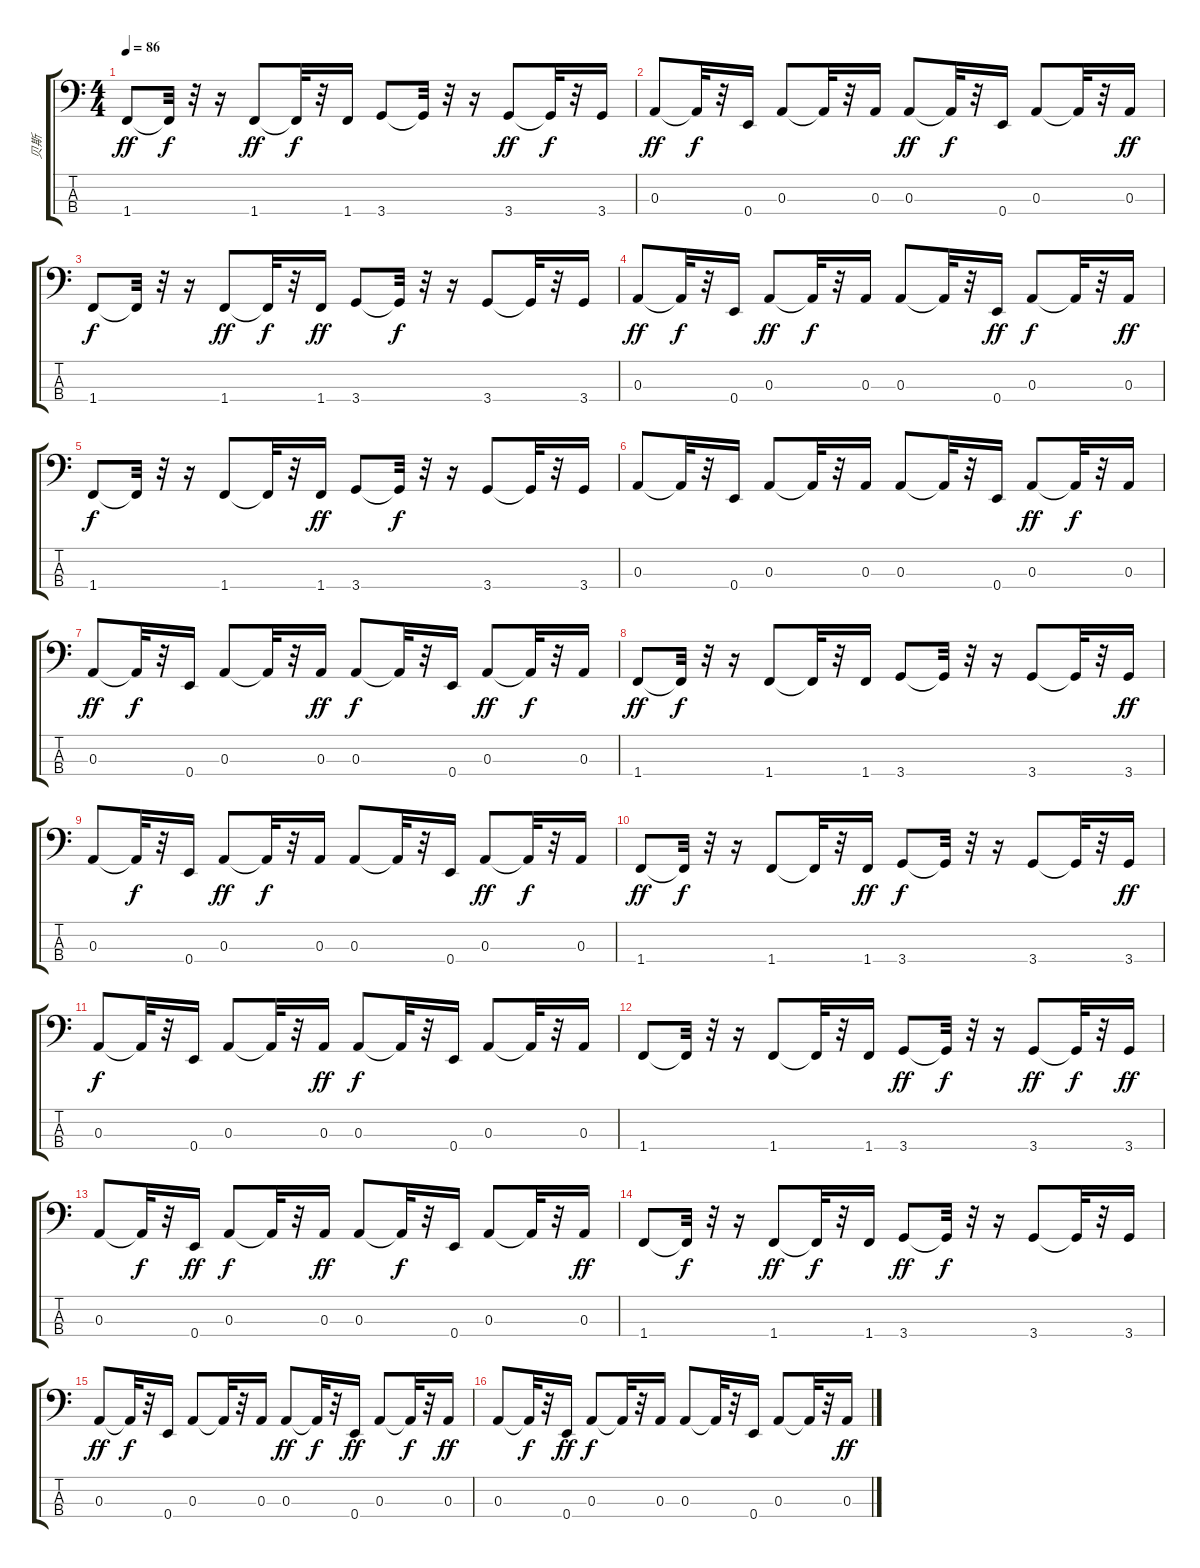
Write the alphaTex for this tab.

\track ("贝斯" "贝斯") {instrument electricbasspick}
\staff {score tabs}
\tuning (G2 D2 A1 E1) {hide}
\ts (4 4)
\tempo 86
\clef f4
\ks c
1.4.8{dy ff} 1.4{t}.32{dy f} r.32 r.16 1.4.8{dy ff} 1.4{t}.32{dy f} r.32 1.4.16 3.4.8 3.4{t}.32 r.32 r.16 3.4.8{dy ff} 3.4{t}.32{dy f} r.32 3.4.16 |
0.3.8{dy ff} 0.3{t}.32{dy f} r.32 0.4.16 0.3.8 0.3{t}.32 r.32 0.3.16 0.3.8{dy ff} 0.3{t}.32{dy f} r.32 0.4.16 0.3.8 0.3{t}.32 r.32 0.3.16{dy ff} |
1.4.8{dy f} 1.4{t}.32 r.32 r.16 1.4.8{dy ff} 1.4{t}.32{dy f} r.32 1.4.16{dy ff} 3.4.8 3.4{t}.32{dy f} r.32 r.16 3.4.8 3.4{t}.32 r.32 3.4.16 |
0.3.8{dy ff} 0.3{t}.32{dy f} r.32 0.4.16 0.3.8{dy ff} 0.3{t}.32{dy f} r.32 0.3.16 0.3.8 0.3{t}.32 r.32 0.4.16{dy ff} 0.3.8{dy f} 0.3{t}.32 r.32 0.3.16{dy ff} |
1.4.8{dy f} 1.4{t}.32 r.32 r.16 1.4.8 1.4{t}.32 r.32 1.4.16{dy ff} 3.4.8 3.4{t}.32{dy f} r.32 r.16 3.4.8 3.4{t}.32 r.32 3.4.16 |
0.3.8 0.3{t}.32 r.32 0.4.16 0.3.8 0.3{t}.32 r.32 0.3.16 0.3.8 0.3{t}.32 r.32 0.4.16 0.3.8{dy ff} 0.3{t}.32{dy f} r.32 0.3.16 |
0.3.8{dy ff} 0.3{t}.32{dy f} r.32 0.4.16 0.3.8 0.3{t}.32 r.32 0.3.16{dy ff} 0.3.8{dy f} 0.3{t}.32 r.32 0.4.16 0.3.8{dy ff} 0.3{t}.32{dy f} r.32 0.3.16 |
1.4.8{dy ff} 1.4{t}.32{dy f} r.32 r.16 1.4.8 1.4{t}.32 r.32 1.4.16 3.4.8 3.4{t}.32 r.32 r.16 3.4.8 3.4{t}.32 r.32 3.4.16{dy ff} |
0.3.8 0.3{t}.32{dy f} r.32 0.4.16 0.3.8{dy ff} 0.3{t}.32{dy f} r.32 0.3.16 0.3.8 0.3{t}.32 r.32 0.4.16 0.3.8{dy ff} 0.3{t}.32{dy f} r.32 0.3.16 |
1.4.8{dy ff} 1.4{t}.32{dy f} r.32 r.16 1.4.8 1.4{t}.32 r.32 1.4.16{dy ff} 3.4.8{dy f} 3.4{t}.32 r.32 r.16 3.4.8 3.4{t}.32 r.32 3.4.16{dy ff} |
0.3.8{dy f} 0.3{t}.32 r.32 0.4.16 0.3.8 0.3{t}.32 r.32 0.3.16{dy ff} 0.3.8{dy f} 0.3{t}.32 r.32 0.4.16 0.3.8 0.3{t}.32 r.32 0.3.16 |
1.4.8 1.4{t}.32 r.32 r.16 1.4.8 1.4{t}.32 r.32 1.4.16 3.4.8{dy ff} 3.4{t}.32{dy f} r.32 r.16 3.4.8{dy ff} 3.4{t}.32{dy f} r.32 3.4.16{dy ff} |
0.3.8 0.3{t}.32{dy f} r.32 0.4.16{dy ff} 0.3.8{dy f} 0.3{t}.32 r.32 0.3.16{dy ff} 0.3.8 0.3{t}.32{dy f} r.32 0.4.16 0.3.8 0.3{t}.32 r.32 0.3.16{dy ff} |
1.4.8 1.4{t}.32{dy f} r.32 r.16 1.4.8{dy ff} 1.4{t}.32{dy f} r.32 1.4.16 3.4.8{dy ff} 3.4{t}.32{dy f} r.32 r.16 3.4.8 3.4{t}.32 r.32 3.4.16 |
0.3.8{dy ff} 0.3{t}.32{dy f} r.32 0.4.16 0.3.8 0.3{t}.32 r.32 0.3.16 0.3.8{dy ff} 0.3{t}.32{dy f} r.32 0.4.16{dy ff} 0.3.8 0.3{t}.32{dy f} r.32 0.3.16{dy ff} |
0.3.8 0.3{t}.32{dy f} r.32 0.4.16{dy ff} 0.3.8{dy f} 0.3{t}.32 r.32 0.3.16 0.3.8 0.3{t}.32 r.32 0.4.16 0.3.8 0.3{t}.32 r.32 0.3.16{dy ff}
